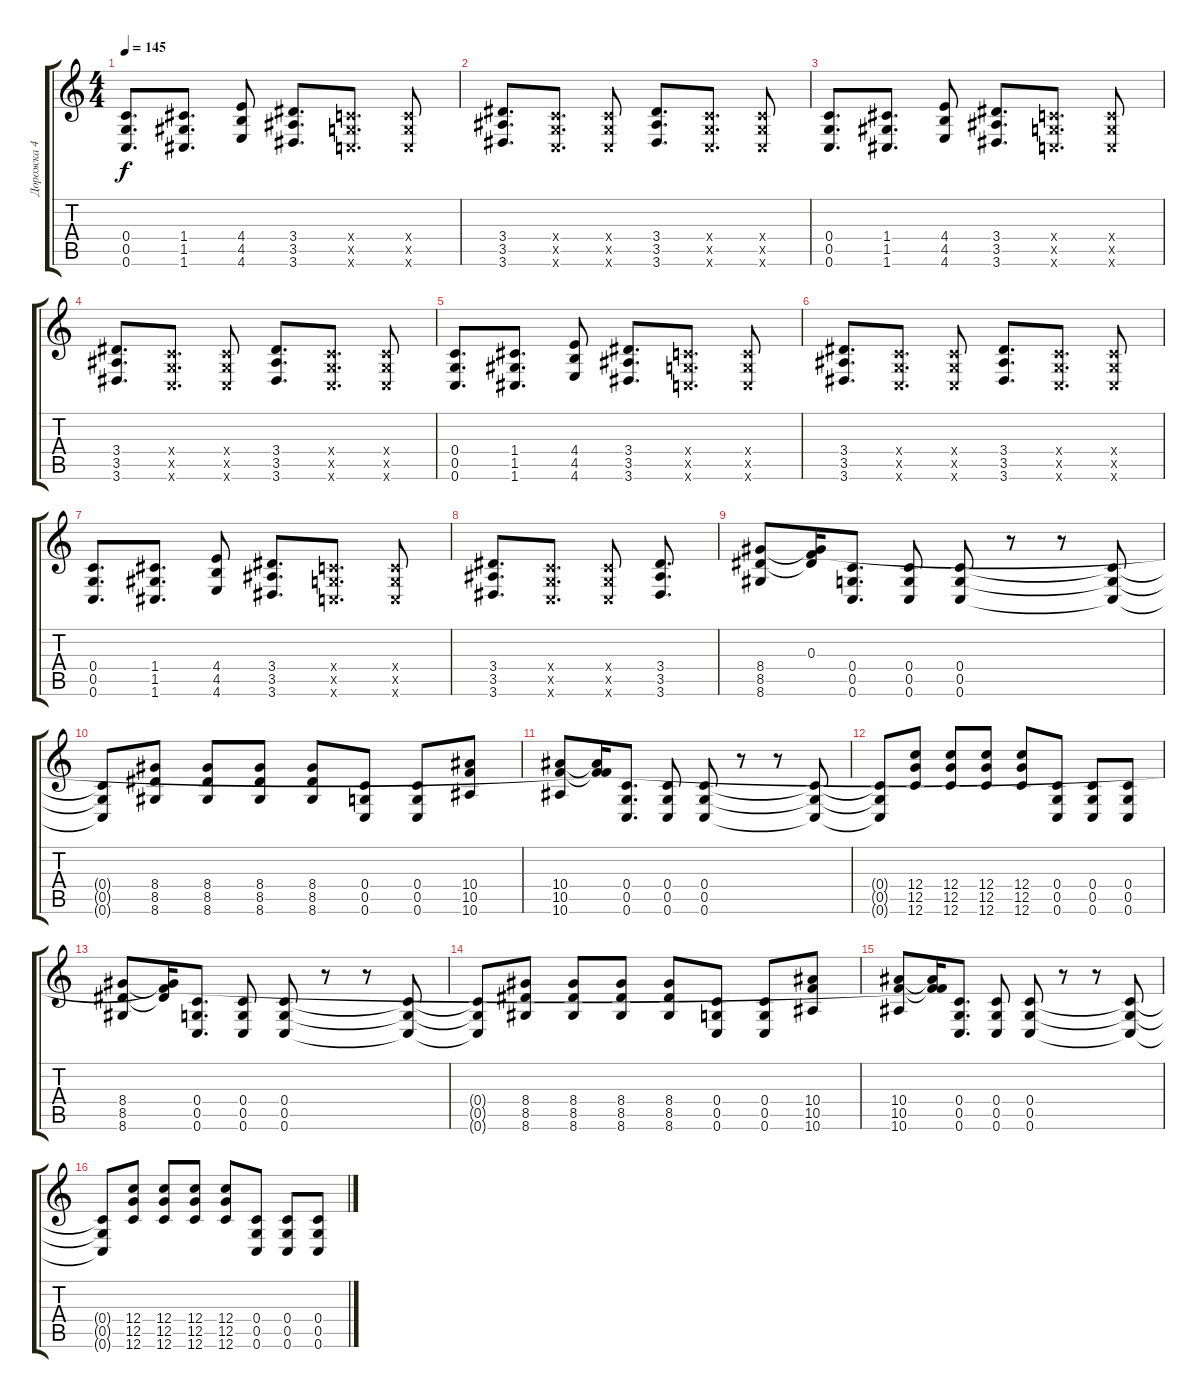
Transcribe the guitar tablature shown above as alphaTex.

\track ("Дорожка 4" "Дорожка 4") {instrument distortionguitar}
\staff {score tabs}
\tuning (D4 A3 F3 C3 G2 C2) {hide}
\ts (4 4)
\tempo 145
\clef g2
\ks c
(0.4 0.5 0.6).8{d dy f} (1.4 1.5 1.6).8{d} (4.4 4.5 4.6).8 (3.4 3.5 3.6).8{d} (0.4{x} 0.5{x} 0.6{x}).8{d} (0.4{x} 0.5{x} 0.6{x}).8 |
(3.4 3.5 3.6).8{d} (0.4{x} 0.5{x} 0.6{x}).8{d} (0.4{x} 0.5{x} 0.6{x}).8 (3.4 3.5 3.6).8{d} (0.4{x} 0.5{x} 0.6{x}).8{d} (0.4{x} 0.5{x} 0.6{x}).8 |
(0.4 0.5 0.6).8{d} (1.4 1.5 1.6).8{d} (4.4 4.5 4.6).8 (3.4 3.5 3.6).8{d} (0.4{x} 0.5{x} 0.6{x}).8{d} (0.4{x} 0.5{x} 0.6{x}).8 |
(3.4 3.5 3.6).8{d} (0.4{x} 0.5{x} 0.6{x}).8{d} (0.4{x} 0.5{x} 0.6{x}).8 (3.4 3.5 3.6).8{d} (0.4{x} 0.5{x} 0.6{x}).8{d} (0.4{x} 0.5{x} 0.6{x}).8 |
(0.4 0.5 0.6).8{d} (1.4 1.5 1.6).8{d} (4.4 4.5 4.6).8 (3.4 3.5 3.6).8{d} (0.4{x} 0.5{x} 0.6{x}).8{d} (0.4{x} 0.5{x} 0.6{x}).8 |
(3.4 3.5 3.6).8{d} (0.4{x} 0.5{x} 0.6{x}).8{d} (0.4{x} 0.5{x} 0.6{x}).8 (3.4 3.5 3.6).8{d} (0.4{x} 0.5{x} 0.6{x}).8{d} (0.4{x} 0.5{x} 0.6{x}).8 |
(0.4 0.5 0.6).8{d} (1.4 1.5 1.6).8{d} (4.4 4.5 4.6).8 (3.4 3.5 3.6).8{d} (0.4{x} 0.5{x} 0.6{x}).8{d} (0.4{x} 0.5{x} 0.6{x}).8 |
(3.4 3.5 3.6).8{d} (0.4{x} 0.5{x} 0.6{x}).8{d} (0.4{x} 0.5{x} 0.6{x}).8 (3.4 3.5 3.6).8{d} |
(8.4 8.5 8.6).8 (0.3 8.4{t} 8.5{t}).16 (0.4 0.5 0.6).8{d} (0.4 0.5 0.6).8 (0.4 0.5 0.6).8 r.8 r.8 (0.4{t} 0.5{t} 0.6{t}).8 |
(0.4{t} 0.5{t} 0.6{t}).8 (8.4 8.5 8.6).8 (8.4 8.5 8.6).8 (8.4 8.5 8.6).8 (8.4 8.5 8.6).8 (0.4 0.5 0.6).8 (0.4 0.5 0.6).8 (10.4 10.5 10.6).8 |
(10.4 10.5 10.6).8 (0.3{t} 10.4{t} 10.5{t}).16 (0.4 0.5 0.6).8{d} (0.4 0.5 0.6).8 (0.4 0.5 0.6).8 r.8 r.8 (0.4{t} 0.5{t} 0.6{t}).8 |
(0.4{t} 0.5{t} 0.6{t}).8 (12.4 12.5 12.6).8 (12.4 12.5 12.6).8 (12.4 12.5 12.6).8 (12.4 12.5 12.6).8 (0.4 0.5 0.6).8 (0.4 0.5 0.6).8 (0.4 0.5 0.6).8 |
(8.4 8.5 8.6).8 (0.3{t} 8.4{t} 8.5{t}).16 (0.4 0.5 0.6).8{d} (0.4 0.5 0.6).8 (0.4 0.5 0.6).8 r.8 r.8 (0.4{t} 0.5{t} 0.6{t}).8 |
(0.4{t} 0.5{t} 0.6{t}).8 (8.4 8.5 8.6).8 (8.4 8.5 8.6).8 (8.4 8.5 8.6).8 (8.4 8.5 8.6).8 (0.4 0.5 0.6).8 (0.4 0.5 0.6).8 (10.4 10.5 10.6).8 |
(10.4 10.5 10.6).8 (0.3{t} 10.4{t} 10.5{t}).16 (0.4 0.5 0.6).8{d} (0.4 0.5 0.6).8 (0.4 0.5 0.6).8 r.8 r.8 (0.4{t} 0.5{t} 0.6{t}).8 |
(0.4{t} 0.5{t} 0.6{t}).8 (12.4 12.5 12.6).8 (12.4 12.5 12.6).8 (12.4 12.5 12.6).8 (12.4 12.5 12.6).8 (0.4 0.5 0.6).8 (0.4 0.5 0.6).8 (0.4 0.5 0.6).8
